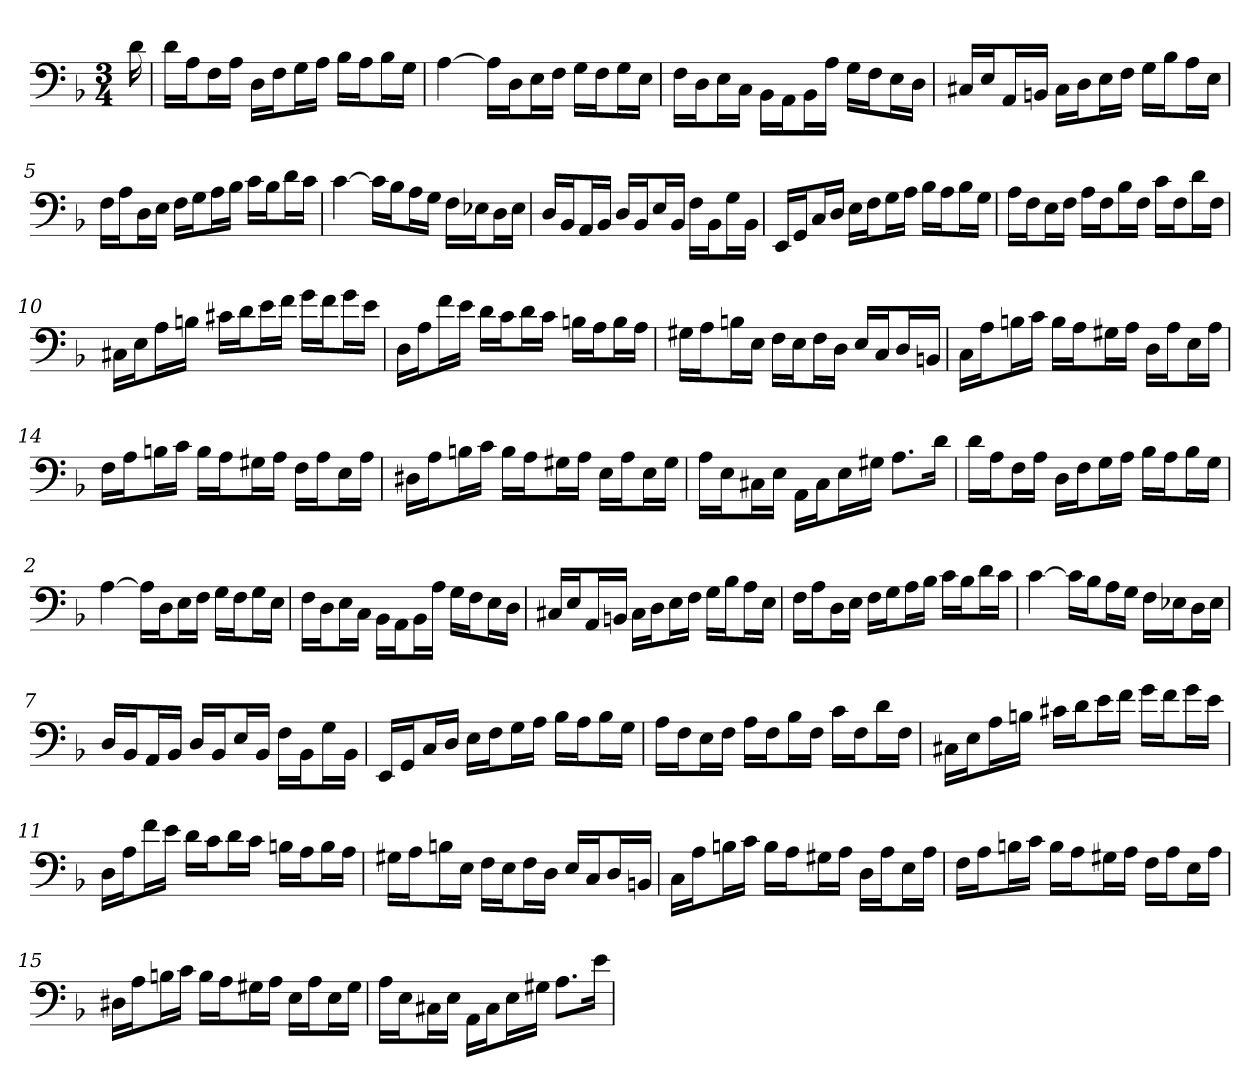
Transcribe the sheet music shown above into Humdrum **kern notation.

**kern
*part1
*staff1
*clefF4
*k[b-]
*d:
*M3/4
=
16d
=1
16d\LL
16A\J
16F\L
16A\JJ
16D\LL
16F\J
16G\L
16A\JJ
16B-\LL
16A\J
16B-\L
16G\JJ
=2
[4A
16A\LL]
16D\J
16E\L
16F\JJ
16G\LL
16F\J
16G\L
16E\JJ
=3
16F\LL
16D\J
16E\L
16C\JJ
16BB-\LL
16AA\J
16BB-\L
16A\JJ
16G\LL
16F\J
16E\L
16D\JJ
=4
16C#X/LL
16E/J
16AA/L
16BBn/JJ
16C#\LL
16D\J
16E\L
16F\JJ
16G\LL
16B-\J
16A\L
16E\JJ
=5
16F\LL
16A\J
16D\L
16E\JJ
16F\LL
16G\J
16A\L
16B-\JJ
16c\LL
16B-\J
16d\L
16c\JJ
=6
[4c
16c\LL]
16B-\J
16A\L
16G\JJ
16F\LL
16E-X\J
16D\L
16E-\JJ
=7
16D/LL
16BB-/J
16AA/L
16BB-/JJ
16D/LL
16BB-/J
16E/L
16BB-/JJ
16F\LL
16BB-\J
16G\L
16BB-\JJ
=8
16EE/LL
16GG/J
16C/L
16D/JJ
16E\LL
16F\J
16G\L
16A\JJ
16B-\LL
16A\J
16B-\L
16G\JJ
=9
16A\LL
16F\J
16E\L
16F\JJ
16A\LL
16F\J
16B-\L
16F\JJ
16c\LL
16F\J
16d\L
16F\JJ
=10
16C#X\LL
16E\J
16A\L
16Bn\JJ
16c#X\LL
16d\J
16e\L
16f\JJ
16g\LL
16f\J
16g\L
16e\JJ
=11
16D\LL
16A\J
16f\L
16e\JJ
16d\LL
16c\J
16d\L
16c\JJ
16Bn\LL
16A\J
16B\L
16A\JJ
=12
16G#X\LL
16A\J
16Bn\L
16E\JJ
16F\LL
16E\J
16F\L
16D\JJ
16E/LL
16C/J
16D/L
16BBn/JJ
=13
16C\LL
16A\J
16Bn\L
16c\JJ
16B\LL
16A\J
16G#X\L
16A\JJ
16D\LL
16A\J
16E\L
16A\JJ
=14
16F\LL
16A\J
16Bn\L
16c\JJ
16B\LL
16A\J
16G#X\L
16A\JJ
16F\LL
16A\J
16E\L
16A\JJ
=15
16D#X\LL
16A\J
16Bn\L
16c\JJ
16B\LL
16A\J
16G#X\L
16A\JJ
16E\LL
16A\J
16E\L
16G#\JJ
=16
16A\LL
16E\J
16C#X\L
16E\JJ
16AA\LL
16C#\J
16E\L
16G#X\JJ
8.A\L
16d\Jk
=1
16d\LL
16A\J
16F\L
16A\JJ
16D\LL
16F\J
16G\L
16A\JJ
16B-\LL
16A\J
16B-\L
16G\JJ
=2
[4A
16A\LL]
16D\J
16E\L
16F\JJ
16G\LL
16F\J
16G\L
16E\JJ
=3
16F\LL
16D\J
16E\L
16C\JJ
16BB-\LL
16AA\J
16BB-\L
16A\JJ
16G\LL
16F\J
16E\L
16D\JJ
=4
16C#X/LL
16E/J
16AA/L
16BBn/JJ
16C#\LL
16D\J
16E\L
16F\JJ
16G\LL
16B-\J
16A\L
16E\JJ
=5
16F\LL
16A\J
16D\L
16E\JJ
16F\LL
16G\J
16A\L
16B-\JJ
16c\LL
16B-\J
16d\L
16c\JJ
=6
[4c
16c\LL]
16B-\J
16A\L
16G\JJ
16F\LL
16E-X\J
16D\L
16E-\JJ
=7
16D/LL
16BB-/J
16AA/L
16BB-/JJ
16D/LL
16BB-/J
16E/L
16BB-/JJ
16F\LL
16BB-\J
16G\L
16BB-\JJ
=8
16EE/LL
16GG/J
16C/L
16D/JJ
16E\LL
16F\J
16G\L
16A\JJ
16B-\LL
16A\J
16B-\L
16G\JJ
=9
16A\LL
16F\J
16E\L
16F\JJ
16A\LL
16F\J
16B-\L
16F\JJ
16c\LL
16F\J
16d\L
16F\JJ
=10
16C#X\LL
16E\J
16A\L
16Bn\JJ
16c#X\LL
16d\J
16e\L
16f\JJ
16g\LL
16f\J
16g\L
16e\JJ
=11
16D\LL
16A\J
16f\L
16e\JJ
16d\LL
16c\J
16d\L
16c\JJ
16Bn\LL
16A\J
16B\L
16A\JJ
=12
16G#X\LL
16A\J
16Bn\L
16E\JJ
16F\LL
16E\J
16F\L
16D\JJ
16E/LL
16C/J
16D/L
16BBn/JJ
=13
16C\LL
16A\J
16Bn\L
16c\JJ
16B\LL
16A\J
16G#X\L
16A\JJ
16D\LL
16A\J
16E\L
16A\JJ
=14
16F\LL
16A\J
16Bn\L
16c\JJ
16B\LL
16A\J
16G#X\L
16A\JJ
16F\LL
16A\J
16E\L
16A\JJ
=15
16D#X\LL
16A\J
16Bn\L
16c\JJ
16B\LL
16A\J
16G#X\L
16A\JJ
16E\LL
16A\J
16E\L
16G#\JJ
=16
16A\LL
16E\J
16C#X\L
16E\JJ
16AA\LL
16C#\J
16E\L
16G#X\JJ
8.A\L
16e\Jk
=
*-
